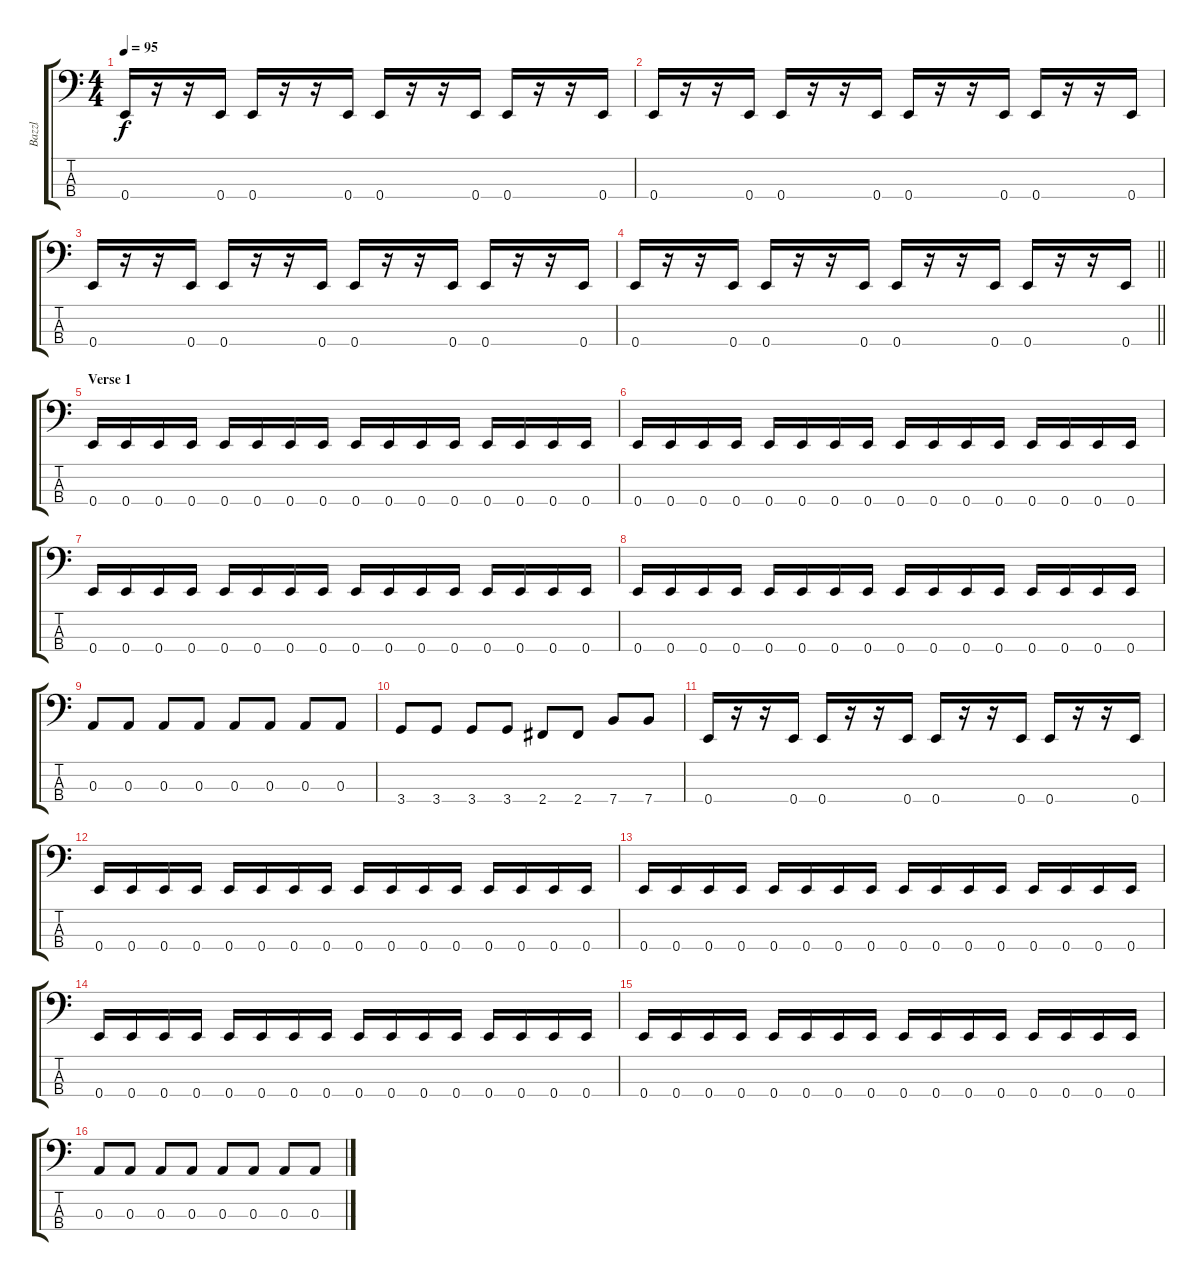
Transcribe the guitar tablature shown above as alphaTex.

\track ("Bazzl" "Bazzl") {instrument electricbassfinger}
\staff {score tabs}
\tuning (G2 D2 A1 E1) {hide}
\ts (4 4)
\tempo 95
\clef f4
\ks c
0.4.16{dy f} r.16 r.16 0.4.16 0.4.16 r.16 r.16 0.4.16 0.4.16 r.16 r.16 0.4.16 0.4.16 r.16 r.16 0.4.16 |
0.4.16 r.16 r.16 0.4.16 0.4.16 r.16 r.16 0.4.16 0.4.16 r.16 r.16 0.4.16 0.4.16 r.16 r.16 0.4.16 |
0.4.16 r.16 r.16 0.4.16 0.4.16 r.16 r.16 0.4.16 0.4.16 r.16 r.16 0.4.16 0.4.16 r.16 r.16 0.4.16 |
\barLineRight lightlight
0.4.16 r.16 r.16 0.4.16 0.4.16 r.16 r.16 0.4.16 0.4.16 r.16 r.16 0.4.16 0.4.16 r.16 r.16 0.4.16 |
\section ("" "Verse 1")
0.4.16 0.4.16 0.4.16 0.4.16 0.4.16 0.4.16 0.4.16 0.4.16 0.4.16 0.4.16 0.4.16 0.4.16 0.4.16 0.4.16 0.4.16 0.4.16 |
0.4.16 0.4.16 0.4.16 0.4.16 0.4.16 0.4.16 0.4.16 0.4.16 0.4.16 0.4.16 0.4.16 0.4.16 0.4.16 0.4.16 0.4.16 0.4.16 |
0.4.16 0.4.16 0.4.16 0.4.16 0.4.16 0.4.16 0.4.16 0.4.16 0.4.16 0.4.16 0.4.16 0.4.16 0.4.16 0.4.16 0.4.16 0.4.16 |
0.4.16 0.4.16 0.4.16 0.4.16 0.4.16 0.4.16 0.4.16 0.4.16 0.4.16 0.4.16 0.4.16 0.4.16 0.4.16 0.4.16 0.4.16 0.4.16 |
0.3.8 0.3.8 0.3.8 0.3.8 0.3.8 0.3.8 0.3.8 0.3.8 |
3.4.8 3.4.8 3.4.8 3.4.8 2.4.8 2.4.8 7.4.8 7.4.8 |
0.4.16 r.16 r.16 0.4.16 0.4.16 r.16 r.16 0.4.16 0.4.16 r.16 r.16 0.4.16 0.4.16 r.16 r.16 0.4.16 |
0.4.16 0.4.16 0.4.16 0.4.16 0.4.16 0.4.16 0.4.16 0.4.16 0.4.16 0.4.16 0.4.16 0.4.16 0.4.16 0.4.16 0.4.16 0.4.16 |
0.4.16 0.4.16 0.4.16 0.4.16 0.4.16 0.4.16 0.4.16 0.4.16 0.4.16 0.4.16 0.4.16 0.4.16 0.4.16 0.4.16 0.4.16 0.4.16 |
0.4.16 0.4.16 0.4.16 0.4.16 0.4.16 0.4.16 0.4.16 0.4.16 0.4.16 0.4.16 0.4.16 0.4.16 0.4.16 0.4.16 0.4.16 0.4.16 |
0.4.16 0.4.16 0.4.16 0.4.16 0.4.16 0.4.16 0.4.16 0.4.16 0.4.16 0.4.16 0.4.16 0.4.16 0.4.16 0.4.16 0.4.16 0.4.16 |
0.3.8 0.3.8 0.3.8 0.3.8 0.3.8 0.3.8 0.3.8 0.3.8
